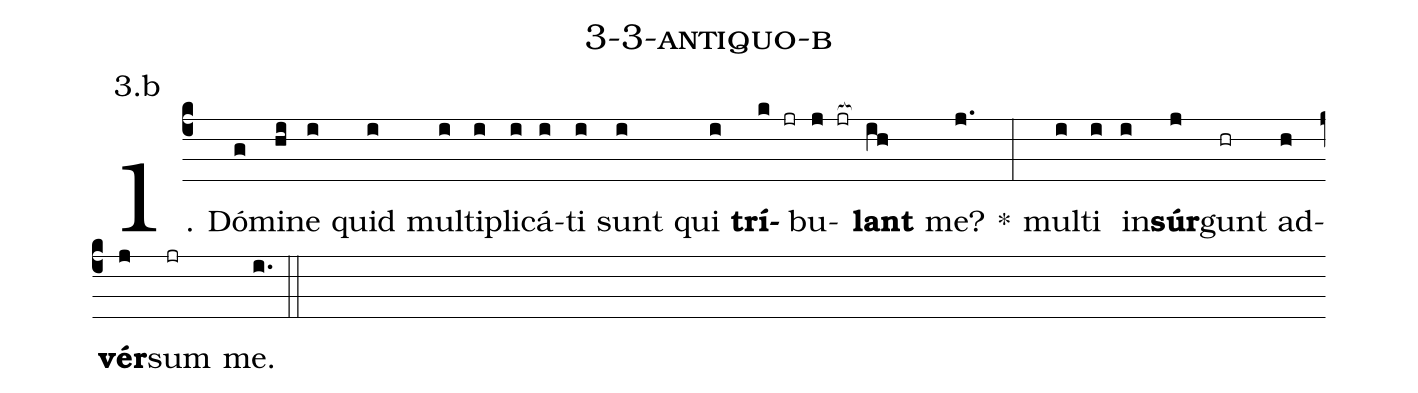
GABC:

name: 3-3-antiquo-b;
annotation: 3.b;
%%
(c4)1. Dó(g)mi(hi)ne(i) quid(i) mul(i)ti(i)pli(i)cá(i)ti(i) sunt(i) qui(i) <b>trí</b>(k jr)bu(j jr[ocb:1{])<b>lant</b>(ih[ocb:0}]) me?(j.) *(:) mul(i)ti(i) in(i)<b>súr</b>(j)gunt(hr) ad(h)<b>vér</b>(j)sum(jr) me.(i.) (::)
